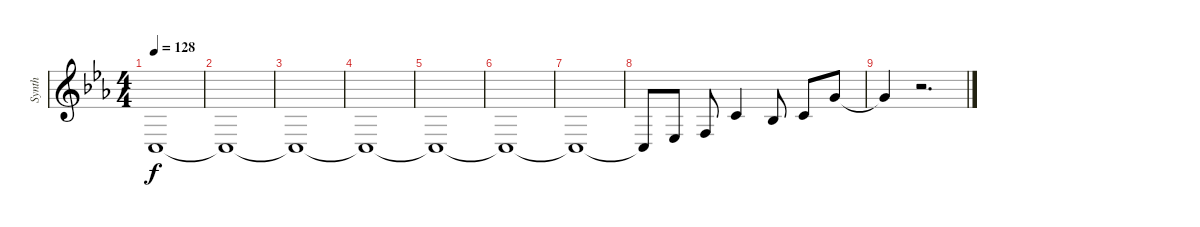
\track ("Synth" "Synth") {instrument stringensemble1}
\staff {score}
\tuning (E4 C4 G3 C3 G2 C2) {hide}
\ts (4 4)
\tempo 128
\clef g2
\ks cminor
5.5.1{dy f} |
5.5{t}.1 |
5.5{t}.1 |
5.5{t}.1 |
5.5{t}.1 |
5.5{t}.1 |
5.5{t}.1 |
5.5{t}.8 8.5.8 5.4.8 0.2.4 3.3.8 0.2.8 3.1.8 |
3.1{t}.4 r.2{d}
